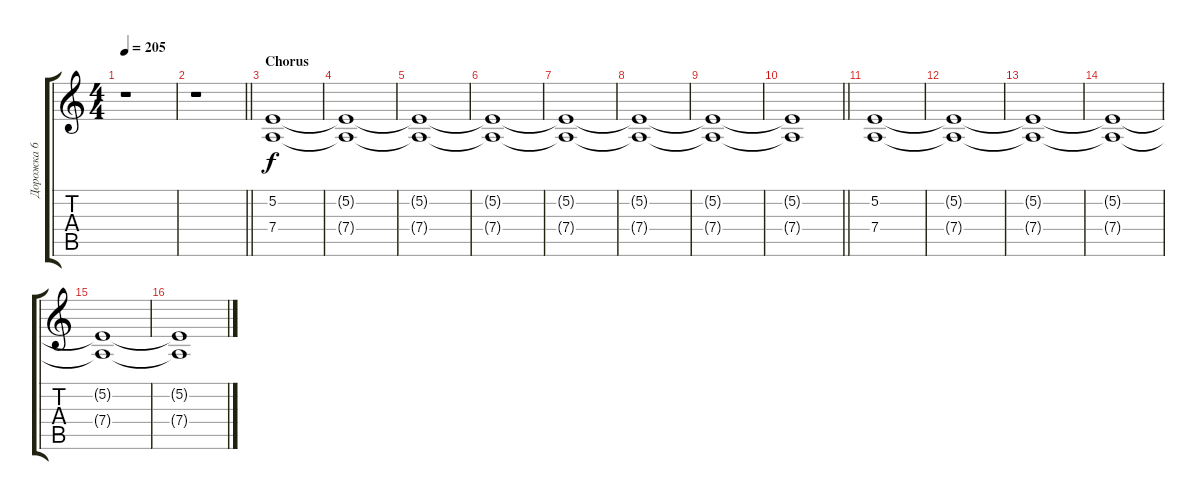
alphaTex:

\track ("Дорожка 6" "Дорожка 6") {instrument altosax}
\staff {score tabs}
\tuning (E4 B3 G3 D3 A2 E2) {hide}
\ts (4 4)
\tempo 205
\clef g2
\ks c
r.1{dy f} |
\barLineRight lightlight
r.1 |
\section ("" "Chorus")
(5.2 7.4).1{volume 16} |
(5.2{t} 7.4{t}).1 |
(5.2{t} 7.4{t}).1 |
(5.2{t} 7.4{t}).1 |
(5.2{t} 7.4{t}).1 |
(5.2{t} 7.4{t}).1 |
(5.2{t} 7.4{t}).1 |
\barLineRight lightlight
(5.2{t} 7.4{t}).1 |
(5.2 7.4).1{volume 12} |
(5.2{t} 7.4{t}).1 |
(5.2{t} 7.4{t}).1 |
(5.2{t} 7.4{t}).1 |
(5.2{t} 7.4{t}).1 |
(5.2{t} 7.4{t}).1
